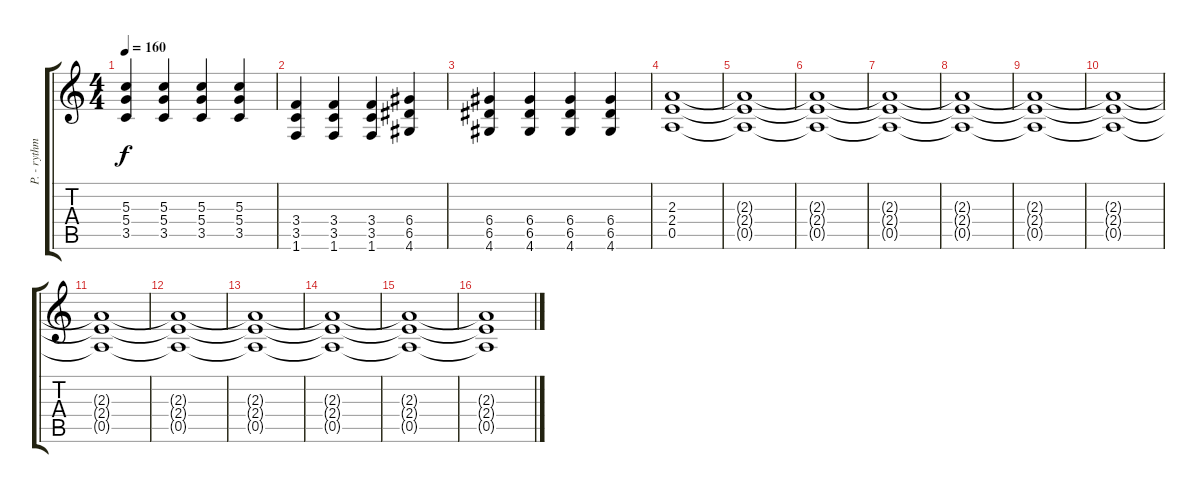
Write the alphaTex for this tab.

\track ("P. - rythm guitar" "P. - rythm") {instrument distortionguitar}
\staff {score tabs}
\tuning (E4 B3 G3 D3 A2 E2) {hide}
\ts (4 4)
\tempo 160
\clef g2
\ks c
(5.3 5.4 3.5).4{dy f} (5.3 5.4 3.5).4 (5.3 5.4 3.5).4 (5.3 5.4 3.5).4 |
(3.4 3.5 1.6).4 (3.4 3.5 1.6).4 (3.4 3.5 1.6).4 (6.4 6.5 4.6).4 |
(6.4 6.5 4.6).4 (6.4 6.5 4.6).4 (6.4 6.5 4.6).4 (6.4 6.5 4.6).4 |
(2.3 2.4 0.5).1 |
(2.3{t} 2.4{t} 0.5{t}).1 |
(2.3{t} 2.4{t} 0.5{t}).1 |
(2.3{t} 2.4{t} 0.5{t}).1 |
(2.3{t} 2.4{t} 0.5{t}).1 |
(2.3{t} 2.4{t} 0.5{t}).1 |
(2.3{t} 2.4{t} 0.5{t}).1 |
(2.3{t} 2.4{t} 0.5{t}).1 |
(2.3{t} 2.4{t} 0.5{t}).1 |
(2.3{t} 2.4{t} 0.5{t}).1 |
(2.3{t} 2.4{t} 0.5{t}).1 |
(2.3{t} 2.4{t} 0.5{t}).1 |
(2.3{t} 2.4{t} 0.5{t}).1
